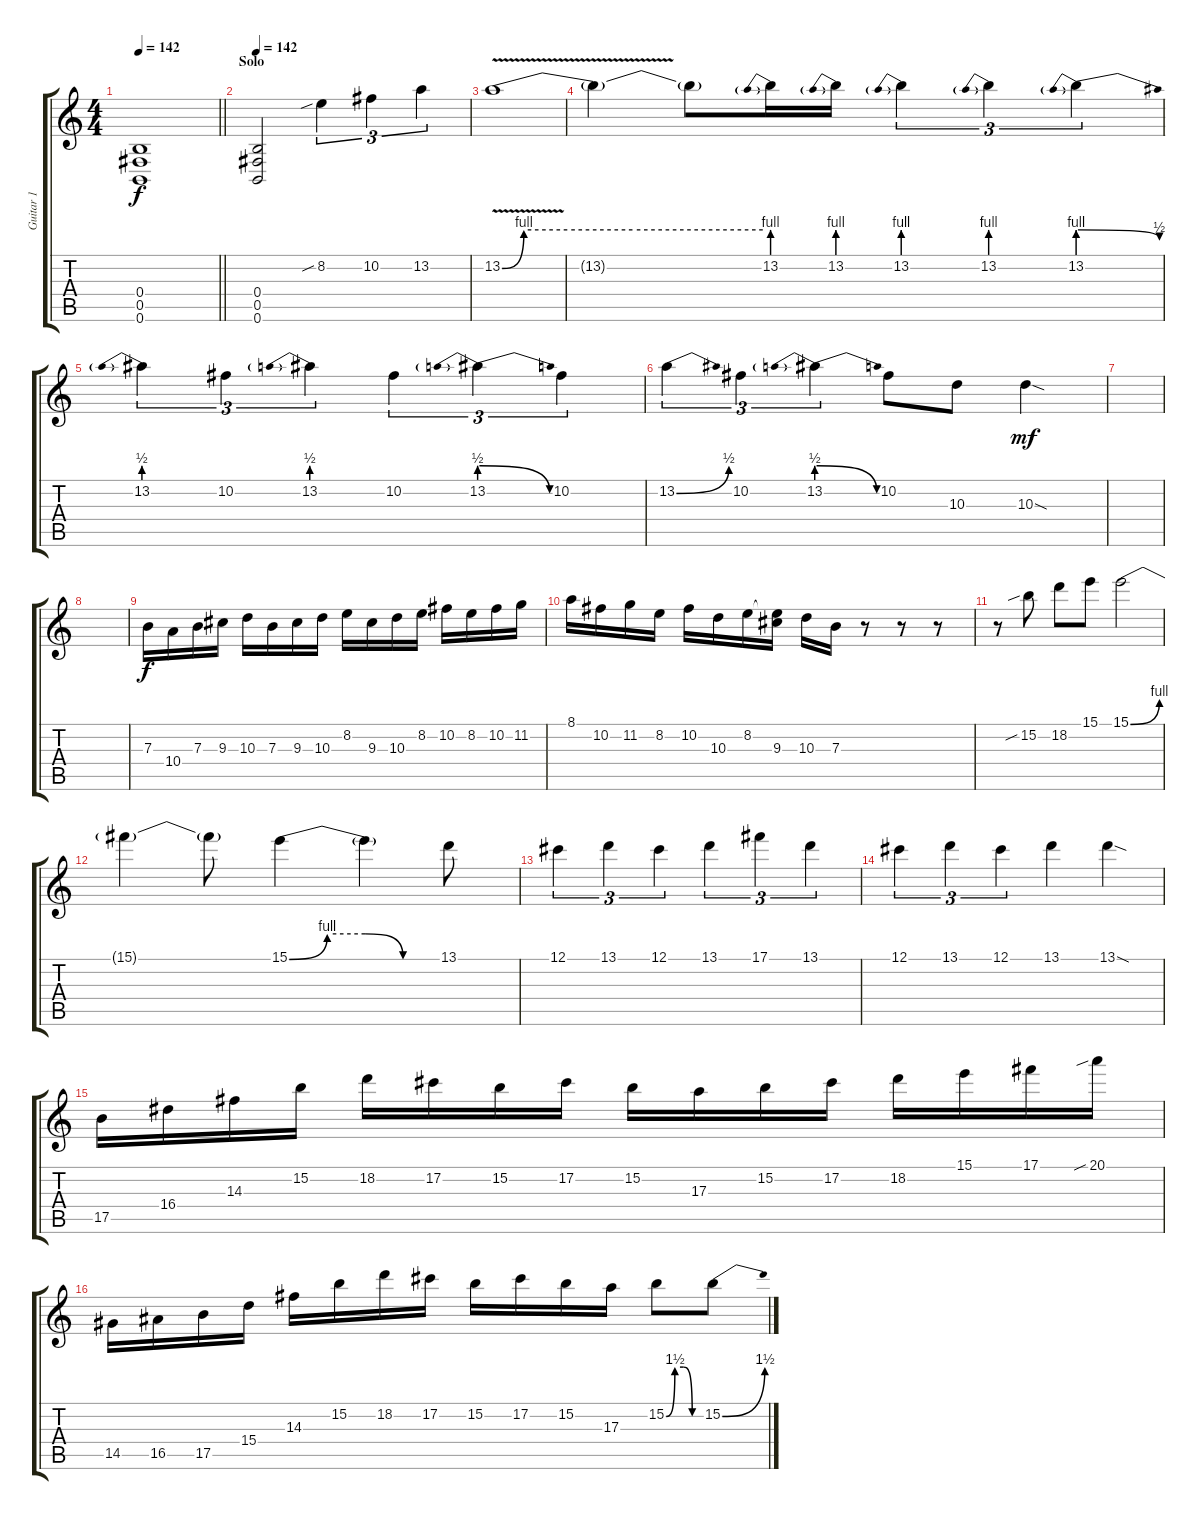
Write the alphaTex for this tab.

\track ("Guitar 1" "Guitar 1") {instrument distortionguitar}
\staff {score tabs}
\tuning (Db4 Ab3 E3 B2 Gb2 B1) {hide}
\ts (4 4)
\tempo 142
\clef g2
\barLineRight lightlight
\ks c
(0.4{t} 0.5{t} 0.6{t}).1{dy f} |
\section ("" "Solo")
\tempo 142
(0.4 0.5 0.6).2 8.2{sib}.4{tu (3 2)} 10.2.4{tu (3 2)} 13.2.4{tu (3 2)} |
13.2{be (custom 0 0 5 4 15 4 30 4 60 4) v}.1 |
13.2{t}.4 13.2{t}.8 13.2{be (prebend 0 4 60 4)}.16 13.2{be (prebend 0 4 60 4)}.16 13.2{be (prebend 0 4 60 4)}.4{tu (3 2)} 13.2{be (prebend 0 4 60 4)}.4{tu (3 2)} 13.2{be (prebendrelease 0 4 60 2)}.4{tu (3 2)} |
13.2{be (prebend 0 2 60 2)}.4{tu (3 2)} 10.2.4{tu (3 2)} 13.2{be (prebend 0 2 60 2)}.4{tu (3 2)} 10.2.4{tu (3 2)} 13.2{be (prebendrelease 0 2 60 0)}.4{tu (3 2)} 10.2.4{tu (3 2)} |
13.2{be (bend 0 0 60 2)}.4{tu (3 2)} 10.2.4{tu (3 2)} 13.2{be (prebendrelease 0 2 60 0)}.4{tu (3 2)} 10.2.8 10.3.8 10.3{sod}.4{dy mf} |
|
|
7.3.16{dy f} 10.4.16 7.3.16 9.3.16 10.3.16 7.3.16 9.3.16 10.3.16 8.2.16 9.3.16 10.3.16 8.2.16 10.2.16 8.2.16 10.2.16 11.2.16 |
8.1.16 10.2.16 11.2.16 8.2.16 10.2.16 10.3.16 8.2.16 (8.2{t} 9.3).16 10.3.16 7.3.16 r.8 r.8 r.8 |
r.8 15.2{sib}.8 18.2.8 15.1.8 15.1{be (bend 0 0 60 4)}.2 |
15.1{t}.4 15.1{t}.8 15.1{be (custom 0 0 15 4 30 4 45 0 60 0)}.4 15.1{t}.4 13.1.8 |
12.1.4{tu (3 2)} 13.1.4{tu (3 2)} 12.1.4{tu (3 2)} 13.1.4{tu (3 2)} 17.1.4{tu (3 2)} 13.1.4{tu (3 2)} |
12.1.4{tu (3 2)} 13.1.4{tu (3 2)} 12.1.4{tu (3 2)} 13.1.4 13.1{sod}.4 |
17.5.16 16.4.16 14.3.16 15.2.16 18.2.16 17.2.16 15.2.16 17.2.16 15.2.16 17.3.16 15.2.16 17.2.16 18.2.16 15.1.16 17.1.16 20.1{sib}.16 |
14.5.16 16.5.16 17.5.16 15.4.16 14.3.16 15.2.16 18.2.16 17.2.16 15.2.16 17.2.16 15.2.16 17.3.16 15.2{be (custom 0 0 15 6 30 6 45 0 60 0)}.8 15.2{be (bend 0 0 60 6)}.8
